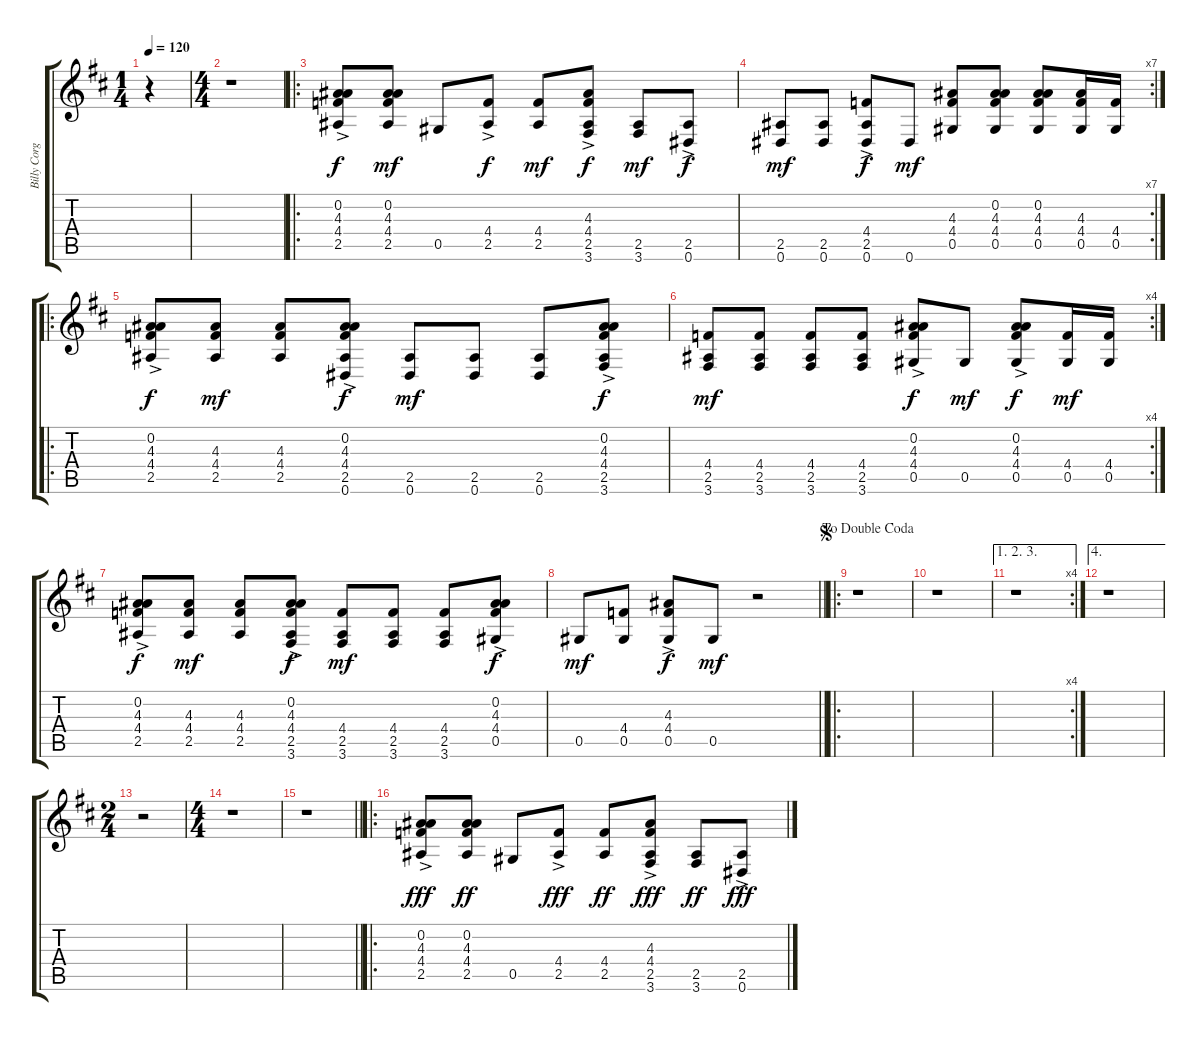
\track ("Billy Corgan" "Billy Corg") {instrument electricguitarjazz}
\staff {score tabs}
\tuning (Eb4 Bb3 Gb3 Db3 Ab2 Eb2) {hide}
\ts (1 4)
\tempo 120
\clef g2
\ks d
r.4{dy f instrument electricguitarjazz} |
\ts (4 4)
r.1 |
\ro
(0.2{ac} 4.3{ac} 4.4{ac} 2.5{ac}).8 (0.2 4.3 4.4 2.5).8{dy mf} 0.5.8 (4.4{ac} 2.5{ac}).8{dy f} (4.4 2.5).8{dy mf} (4.3{ac} 4.4{ac} 2.5{ac} 3.6{ac}).8{dy f} (2.5 3.6).8{dy mf} (2.5{ac} 0.6{ac}).8{dy f} |
\rc 7
(2.5 0.6).8{dy mf} (2.5 0.6).8 (4.4{ac} 2.5{ac} 0.6{ac}).8{dy f} 0.6.8{dy mf} (4.3 4.4 0.5).8 (0.2 4.3 4.4 0.5).8 (0.2 4.3 4.4 0.5).8 (4.3 4.4 0.5).16 (4.4 0.5).16 |
\ro
(0.2{ac} 4.3{ac} 4.4{ac} 2.5{ac}).8{dy f} (4.3 4.4 2.5).8{dy mf} (4.3 4.4 2.5).8 (0.2{ac} 4.3{ac} 4.4{ac} 2.5{ac} 0.6{ac}).8{dy f} (2.5 0.6).8{dy mf} (2.5 0.6).8 (2.5 0.6).8 (0.2{ac} 4.3{ac} 4.4{ac} 2.5{ac} 3.6{ac}).8{dy f} |
\rc 4
(4.4 2.5 3.6).8{dy mf} (4.4 2.5 3.6).8 (4.4 2.5 3.6).8 (4.4 2.5 3.6).8 (0.2{ac} 4.3{ac} 4.4{ac} 0.5{ac}).8{dy f} 0.5.8{dy mf} (0.2{ac} 4.3{ac} 4.4{ac} 0.5{ac}).8{dy f} (4.4 0.5).16{dy mf} (4.4 0.5).16 |
(0.2{ac} 4.3{ac} 4.4{ac} 2.5{ac}).8{dy f} (4.3 4.4 2.5).8{dy mf} (4.3 4.4 2.5).8 (0.2{ac} 4.3{ac} 4.4{ac} 2.5{ac} 3.6{ac}).8{dy f} (4.4 2.5 3.6).8{dy mf} (4.4 2.5 3.6).8 (4.4 2.5 3.6).8 (0.2{ac} 4.3{ac} 4.4{ac} 0.5{ac}).8{dy f} |
\barLineRight lightlight
0.5.8{dy mf} (4.4 0.5).8 (4.3{ac} 4.4{ac} 0.5{ac}).8{dy f} 0.5.8{dy mf} r.2 |
\ro
\jump segno
\jump dadoublecoda
r.1 |
r.1 |
\ae (1 2 3)
\rc 4
r.1 |
\ae 4
r.1 |
\ts (2 4)
r.2 |
\ts (4 4)
r.1 |
\barLineRight lightlight
r.1 |
\ro
(0.2{ac} 4.3{ac} 4.4{ac} 2.5{ac}).8{dy fff} (0.2 4.3 4.4 2.5).8{dy ff} 0.5.8 (4.4{ac} 2.5{ac}).8{dy fff} (4.4 2.5).8{dy ff} (4.3{ac} 4.4{ac} 2.5{ac} 3.6{ac}).8{dy fff} (2.5 3.6).8{dy ff} (2.5{ac} 0.6{ac}).8{dy fff}
